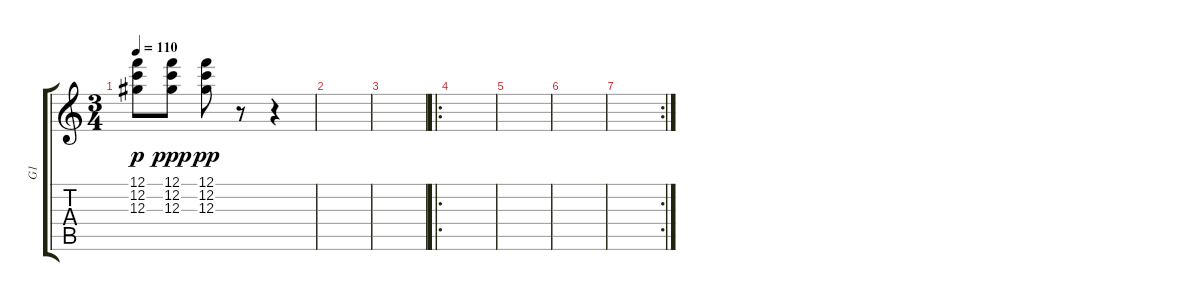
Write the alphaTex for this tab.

\track ("G1" "G1") {instrument overdrivenguitar}
\staff {score tabs}
\tuning (F4 C4 Ab3 Eb3 Bb2 F2) {hide}
\ts (3 4)
\tempo 110
\clef g2
\ks c
(12.1 12.2 12.3).8{dy p} (12.1 12.2 12.3).8{dy ppp} (12.1 12.2 12.3).8{dy pp} r.8 r.4 |
|
|
\ro
|
|
|
\rc 2
